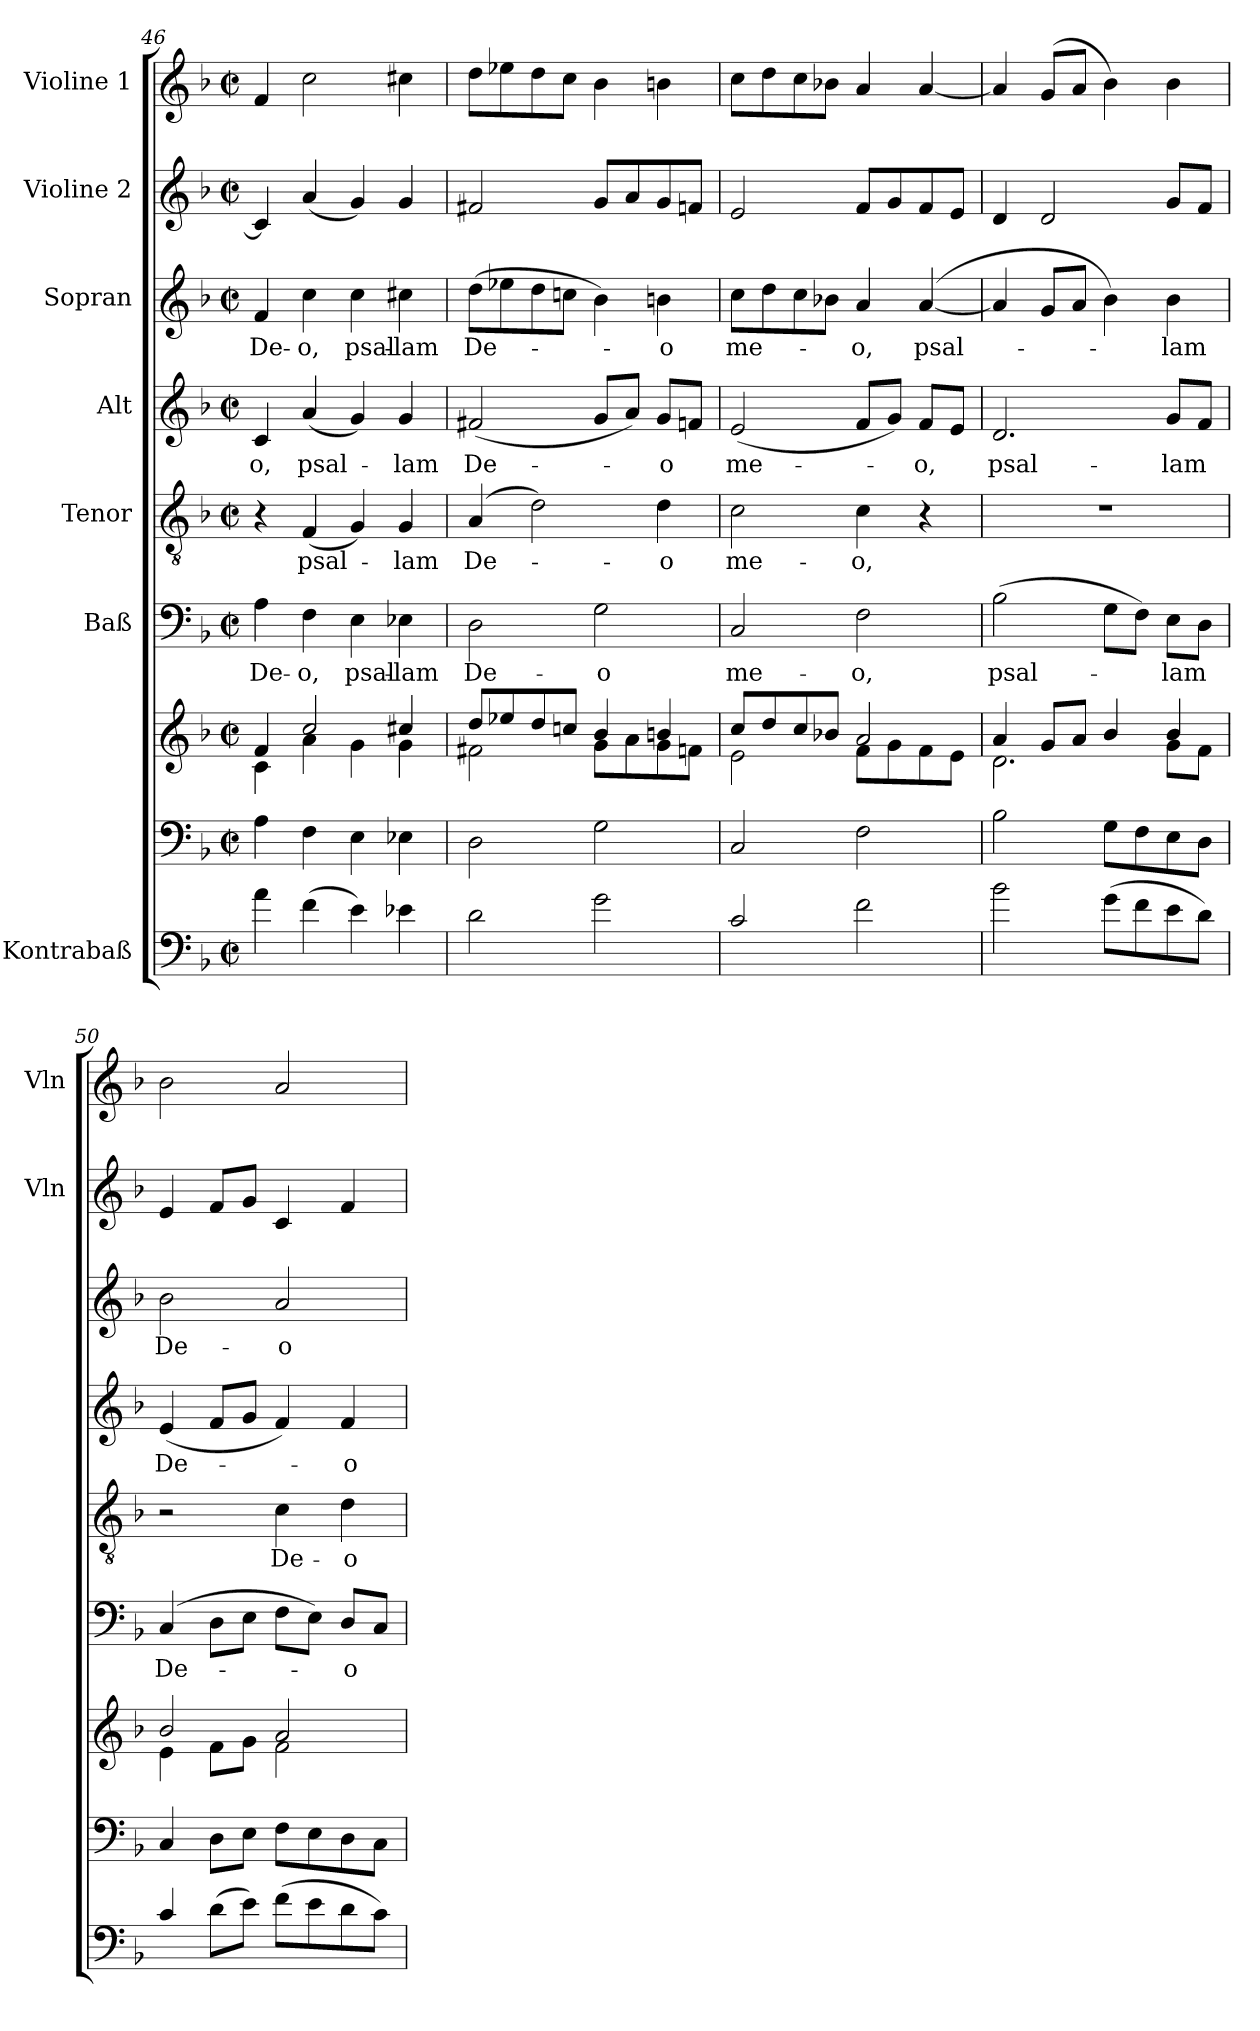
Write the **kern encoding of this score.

**kern	**kern	**kern	**kern	**text	**kern	**text	**kern	**text	**kern	**text	**kern	**kern
*part8	*part7	*part7	*part6	*part6	*part5	*part5	*part4	*part4	*part3	*part3	*part2	*part1
*staff9	*staff8	*staff7	*staff6	*staff6	*staff5	*staff5	*staff4	*staff4	*staff3	*staff3	*staff2	*staff1
*I"Kontrabaß	*	*	*I"Baß	*	*I"Tenor	*	*I"Alt	*	*I"Sopran	*	*I"Violine 2	*I"Violine 1
*	*	*	*	*	*	*	*	*	*	*	*I'Vln	*I'Vln
*clefF4	*clefF4	*clefG2	*clefF4	*	*clefGv2	*	*clefG2	*	*clefG2	*	*clefG2	*clefG2
*ITrd7c12	*	*	*	*	*	*	*	*	*	*	*	*
*k[b-]	*k[b-]	*k[b-]	*k[b-]	*	*k[b-]	*	*k[b-]	*	*k[b-]	*	*k[b-]	*k[b-]
*F:	*F:	*F:	*F:	*	*F:	*	*F:	*	*F:	*	*F:	*F:
*M2/2	*M2/2	*M2/2	*M2/2	*	*M2/2	*	*M2/2	*	*M2/2	*	*M2/2	*M2/2
*met(c|)	*met(c|)	*met(c|)	*met(c|)	*	*met(c|)	*	*met(c|)	*	*met(c|)	*	*met(c|)	*met(c|)
=46	=46	=46	=46	=46	=46	=46	=46	=46	=46	=46	=46	=46
*	*	*^	*	*	*	*	*	*	*	*	*	*
!	!	!	!	!	!LO:LY:b	!	!	!	!LO:LY:b	!	!LO:LY:b	!	!
4A\	4A\	4f/	4c\	4A\	De-	4r	.	4c/	-o,	4f/	De-	4c/]	4f/
!	!	!	!	!	!LO:LY:b	!	!LO:LY:b	!	!LO:LY:b	!	!LO:LY:b	!	!
(>4F\	4F\	2cc/	4a\	4F\	-o,	(<4F/	psal-	(<4a/	psal-	4cc\	-o,	(<4a/	2cc\
!	!	!	!	!	!LO:LY:b	!	!	!	!	!	!LO:LY:b	!	!
4E\)	4E\	.	4g\	4E\	psal-	4G/)	.	4g/)	.	4cc\	psal-	4g/)	.
!	!	!	!	!	!LO:LY:b	!	!LO:LY:b	!	!LO:LY:b	!	!LO:LY:b	!	!
4E-X\	4E-X\	4cc#X/	4g\	4E-X\	-lam	4G/	-lam	4g/	-lam	4cc#X\	-lam	4g/	4cc#X\
=47	=47	=47	=47	=47	=47	=47	=47	=47	=47	=47	=47	=47	=47
!	!	!	!	!	!LO:LY:b	!	!LO:LY:b	!	!LO:LY:b	!	!LO:LY:b	!	!
2D\	2D\	8dd/L	2f#X\	2D\	De-	(4A/	De-	(<2f#X/	De-	(>8dd\L	De-	2f#X/	8dd\L
.	.	8ee-X/	.	.	.	.	.	.	.	8ee-X\	.	.	8ee-X\
.	.	8dd/	.	.	.	2d\)	.	.	.	8dd\	.	.	8dd\
.	.	8ccn/J	.	.	.	.	.	.	.	8ccn\J	.	.	8cc\J
!	!	!	!	!	!LO:LY:b	!	!	!	!	!	!	!	!
2G\	2G\	4b-/	8g\L	2G\	-o	.	.	8g/L	.	4b-\)	.	8g/L	4b-\
.	.	.	8a\	.	.	.	.	8a/J)	.	.	.	8a/	.
!	!	!	!	!	!	!	!LO:LY:b	!	!LO:LY:b	!	!LO:LY:b	!	!
.	.	4bn/	8g\	.	.	4d\	-o	8g/L	-o	4bn\	-o	8g/	4bn\
.	.	.	8fn\J	.	.	.	.	8fn/J	.	.	.	8fn/J	.
!!LO:PB:g=z
=48	=48	=48	=48	=48	=48	=48	=48	=48	=48	=48	=48	=48	=48
!	!	!	!	!	!LO:LY:b	!	!LO:LY:b	!	!LO:LY:b	!	!LO:LY:b	!	!
2C/	2C/	8cc/L	2e\	2C/	me-	2c\	me-	(<2e/	me-	8cc\L	me-	2e/	8cc\L
.	.	8dd/	.	.	.	.	.	.	.	8dd\	.	.	8dd\
.	.	8cc/	.	.	.	.	.	.	.	8cc\	.	.	8cc\
.	.	8b-X/J	.	.	.	.	.	.	.	8b-X\J	.	.	8b-X\J
!	!	!	!	!	!LO:LY:b	!	!LO:LY:b	!	!	!	!LO:LY:b	!	!
2F\	2F\	2a/	8f\L	2F\	-o,	4c\	-o,	8f/L	.	4a/	-o,	8f/L	4a/
.	.	.	8g\	.	.	.	.	8g/J)	.	.	.	8g/	.
!	!	!	!	!	!	!	!	!	!LO:LY:b	!	!LO:LY:b	!	!
.	.	.	8f\	.	.	4r	.	8f/L	-o,	(<[4a/	psal-	8f/	[4a/
.	.	.	8e\J	.	.	.	.	8e/J	.	.	.	8e/J	.
=49	=49	=49	=49	=49	=49	=49	=49	=49	=49	=49	=49	=49	=49
!	!	!	!	!	!LO:LY:b	!	!	!	!LO:LY:b	!	!	!	!
2B-\	2B-\	4a/	2.d\	(>2B-\	psal-	1r	.	2.d/	psal-	4a/]	.	4d/	4a/]
.	.	8g/L	.	.	.	.	.	.	.	8g/L	.	2d/	(<8g/L
.	.	8a/J	.	.	.	.	.	.	.	8a/J	.	.	8a/J
(>8G\L	8G\L	4b-/	.	8G\L	.	.	.	.	.	4b-\)	.	.	4b-\)
8F\	8F\	.	.	8F\J)	.	.	.	.	.	.	.	.	.
!	!	!	!	!	!LO:LY:b	!	!	!	!LO:LY:b	!	!LO:LY:b	!	!
8E\	8E\	4b-/	8g\L	8E\L	-lam	.	.	8g/L	-lam	4b-\	-lam	8g/L	4b-\
8D\J)	8D\J	.	8f\J	8D\J	.	.	.	8f/J	.	.	.	8f/J	.
=50	=50	=50	=50	=50	=50	=50	=50	=50	=50	=50	=50	=50	=50
!	!	!	!	!	!LO:LY:b	!	!	!	!LO:LY:b	!	!LO:LY:b	!	!
4C/	4C/	2b-/	4e\	(4C/	De-	2r	.	(<4e/	De-	2b-\	De-	4e/	2b-\
(>8D\L	8D\L	.	8f\L	8D\L	.	.	.	8f/L	.	.	.	8f/L	.
8E\J)	8E\J	.	8g\J	8E\J	.	.	.	8g/J	.	.	.	8g/J	.
!	!	!	!	!	!	!	!LO:LY:b	!	!	!	!LO:LY:b	!	!
(>8F\L	8F\L	2a/	2f\	8F\L	.	4c\	De-	4f/)	.	2a/	-o	4c/	2a/
8E\	8E\	.	.	8E\J)	.	.	.	.	.	.	.	.	.
!	!	!	!	!	!LO:LY:b	!	!LO:LY:b	!	!LO:LY:b	!	!	!	!
8D\	8D\	.	.	8D/L	-o	4d\	-o	4f/	-o	.	.	4f/	.
8C\J)	8C\J	.	.	8C/J	.	.	.	.	.	.	.	.	.
*	*	*v	*v	*	*	*	*	*	*	*	*	*	*
=	=	=	=	=	=	=	=	=	=	=	=	=
*-	*-	*-	*-	*-	*-	*-	*-	*-	*-	*-	*-	*-
